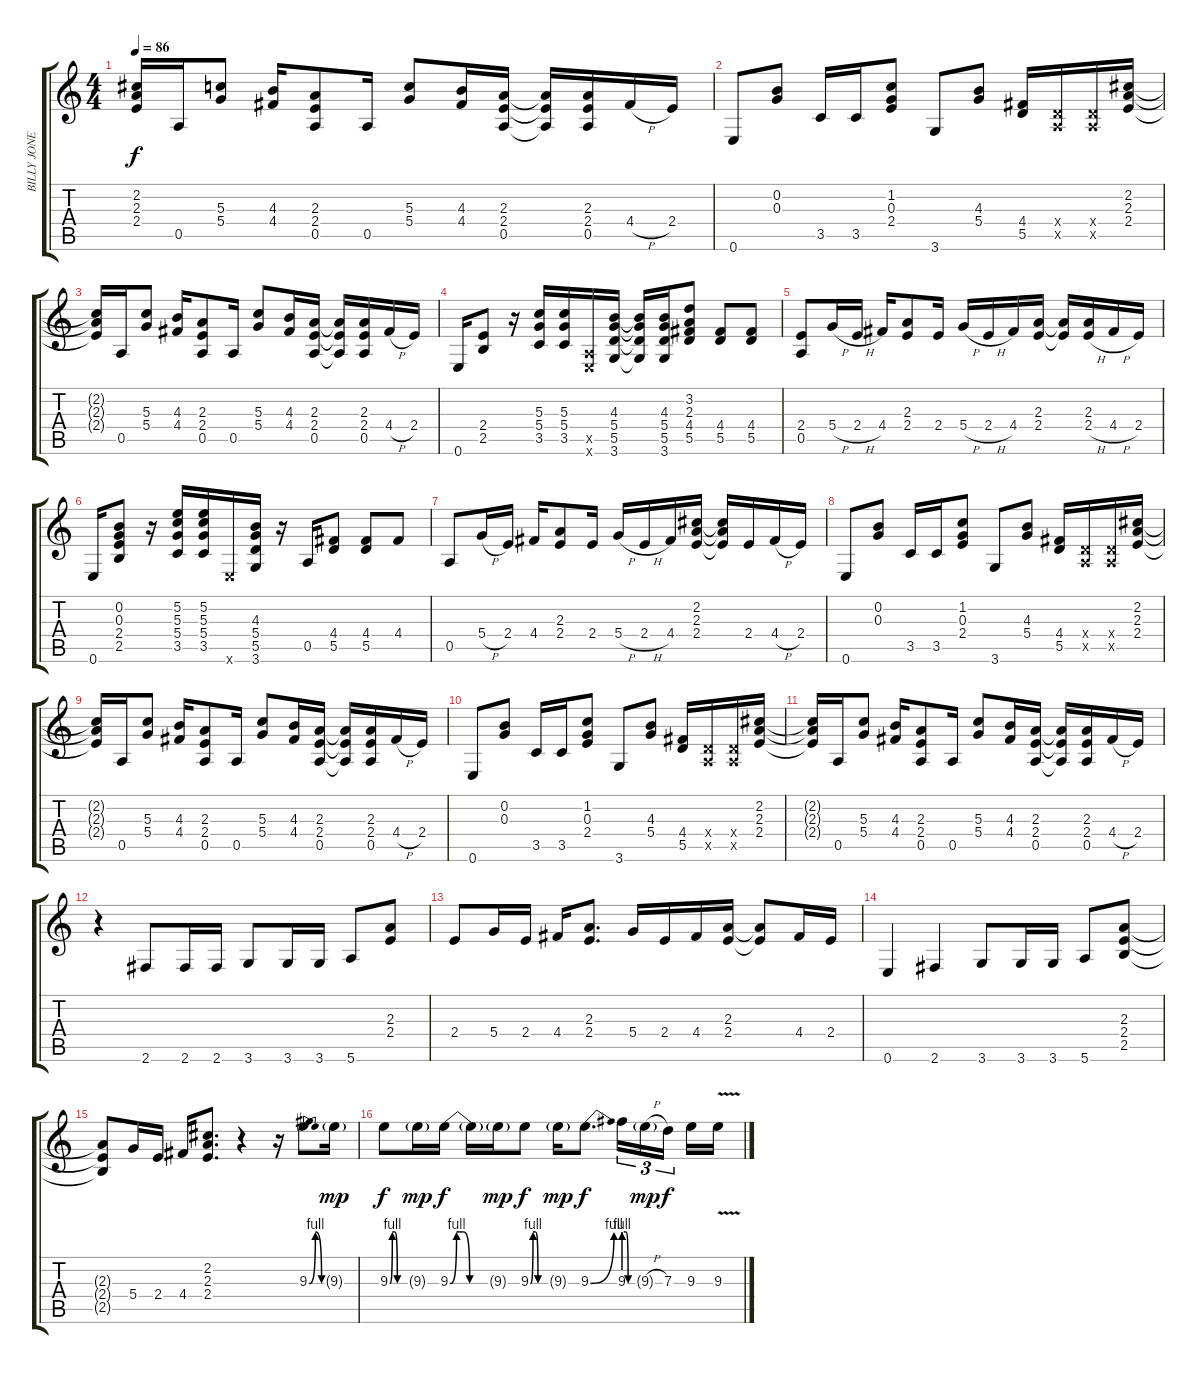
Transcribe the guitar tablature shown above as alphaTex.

\track ("BILLY JONES" "BILLY JONE") {instrument electricguitarclean}
\staff {score tabs}
\tuning (E4 B3 G3 D3 A2 E2) {hide}
\ts (4 4)
\tempo 86
\clef g2
\ks c
(2.2{t} 2.3{t} 2.4{t}).16{dy f} 0.5.16 (5.3 5.4).8 (4.3 4.4).16 (2.3 2.4 0.5).8 0.5.16 (5.3 5.4).8 (4.3 4.4).16 (2.3 2.4 0.5).16 (2.3{t} 2.4{t} 0.5{t}).16 (2.3 2.4 0.5).16 4.4{h}.16 2.4.16 |
0.6.8 (0.2 0.3).8 3.5.16 3.5.16 (1.2 0.3 2.4).8 3.6.8 (4.3 5.4).8 (4.4 5.5).16 (0.4{x} 0.5{x}).16 (0.4{x} 0.5{x}).16 (2.2 2.3 2.4).16 |
(2.2{t} 2.3{t} 2.4{t}).16 0.5.16 (5.3 5.4).8 (4.3 4.4).16 (2.3 2.4 0.5).8 0.5.16 (5.3 5.4).8 (4.3 4.4).16 (2.3 2.4 0.5).16 (2.3{t} 2.4{t} 0.5{t}).16 (2.3 2.4 0.5).16 4.4{h}.16 2.4.16 |
0.6.16 (2.4 2.5).8 r.16 (5.3 5.4 3.5).16 (5.3 5.4 3.5).16 (0.5{x} 0.6{x}).16 (4.3 5.4 5.5 3.6).16 (4.3{t} 5.4{t} 5.5{t} 3.6{t}).16 (4.3 5.4 5.5 3.6).16 (3.2 2.3 4.4 5.5).8 (4.4 5.5).8 (4.4 5.5).8 |
(2.4 0.5).8 5.4{h}.16 2.4{h}.16 4.4.16 (2.3 2.4).8 2.4.16 5.4{h}.16 2.4{h}.16 4.4.16 (2.3 2.4).16 (2.3{t} 2.4{t}).16 (2.3 2.4{h}).16 4.4{h}.16 2.4.16 |
0.6.16 (0.2 0.3 2.4 2.5).8 r.16 (5.2 5.3 5.4 3.5).16 (5.2 5.3 5.4 3.5).16 0.6{x}.16 (4.3 5.4 5.5 3.6).16 r.16 0.5.16 (4.4 5.5).8 (4.4 5.5).8 4.4.8 |
0.5.8 5.4{h}.16 2.4.16 4.4.16 (2.3 2.4).8 2.4.16 5.4{h}.16 2.4{h}.16 4.4.16 (2.2 2.3 2.4).16 (2.2{t} 2.3{t} 2.4{t}).16 2.4.16 4.4{h}.16 2.4.16 |
0.6.8 (0.2 0.3).8 3.5.16 3.5.16 (1.2 0.3 2.4).8 3.6.8 (4.3 5.4).8 (4.4 5.5).16 (0.4{x} 0.5{x}).16 (0.4{x} 0.5{x}).16 (2.2 2.3 2.4).16 |
(2.2{t} 2.3{t} 2.4{t}).16 0.5.16 (5.3 5.4).8 (4.3 4.4).16 (2.3 2.4 0.5).8 0.5.16 (5.3 5.4).8 (4.3 4.4).16 (2.3 2.4 0.5).16 (2.3{t} 2.4{t} 0.5{t}).16 (2.3 2.4 0.5).16 4.4{h}.16 2.4.16 |
0.6.8 (0.2 0.3).8 3.5.16 3.5.16 (1.2 0.3 2.4).8 3.6.8 (4.3 5.4).8 (4.4 5.5).16 (0.4{x} 0.5{x}).16 (0.4{x} 0.5{x}).16 (2.2 2.3 2.4).16 |
(2.2{t} 2.3{t} 2.4{t}).16 0.5.16 (5.3 5.4).8 (4.3 4.4).16 (2.3 2.4 0.5).8 0.5.16 (5.3 5.4).8 (4.3 4.4).16 (2.3 2.4 0.5).16 (2.3{t} 2.4{t} 0.5{t}).16 (2.3 2.4 0.5).16 4.4{h}.16 2.4.16 |
r.4 2.6.8 2.6.16 2.6.16 3.6.8 3.6.16 3.6.16 5.6.8 (2.3 2.4).8 |
2.4.8 5.4.16 2.4.16 4.4.16 (2.3 2.4).8{d} 5.4.16 2.4.16 4.4.16 (2.3 2.4).16 (2.3{t} 2.4{t}).8 4.4.16 2.4.16 |
0.6.4 2.6.4 3.6.8 3.6.16 3.6.16 5.6.8 (2.3 2.4 2.5).8 |
(2.3{t} 2.4{t} 2.5{t}).8 5.4.16 2.4.16 4.4.16 (2.2 2.3 2.4).8{d} r.4 r.16 9.3{be (bendrelease 0 0 15 4 15 4 60 0)}.8 9.3{g}.16{dy mp} |
9.3{be (custom 0 0 10 4 20 4 30 0 60 0)}.8{dy f} 9.3{g}.16{dy mp} 9.3{be (custom 0 0 10 4 20 4 30 0 60 0)}.16{dy f} 9.3{t}.16 9.3{g}.16{dy mp} 9.3{be (custom 0 0 10 4 20 4 30 0 60 0)}.8{dy f} 9.3{g}.16{dy mp} 9.3{be (bend 0 0 60 4)}.8{d dy f} 9.3{be (custom 0 4 15 4 30 0 60 0)}.16{tu (3 2)} 9.3{h g}.16{tu (3 2) dy mp} 7.3.16{tu (3 2) dy f beam splitsecondary} 9.3.16 9.3{v}.16
